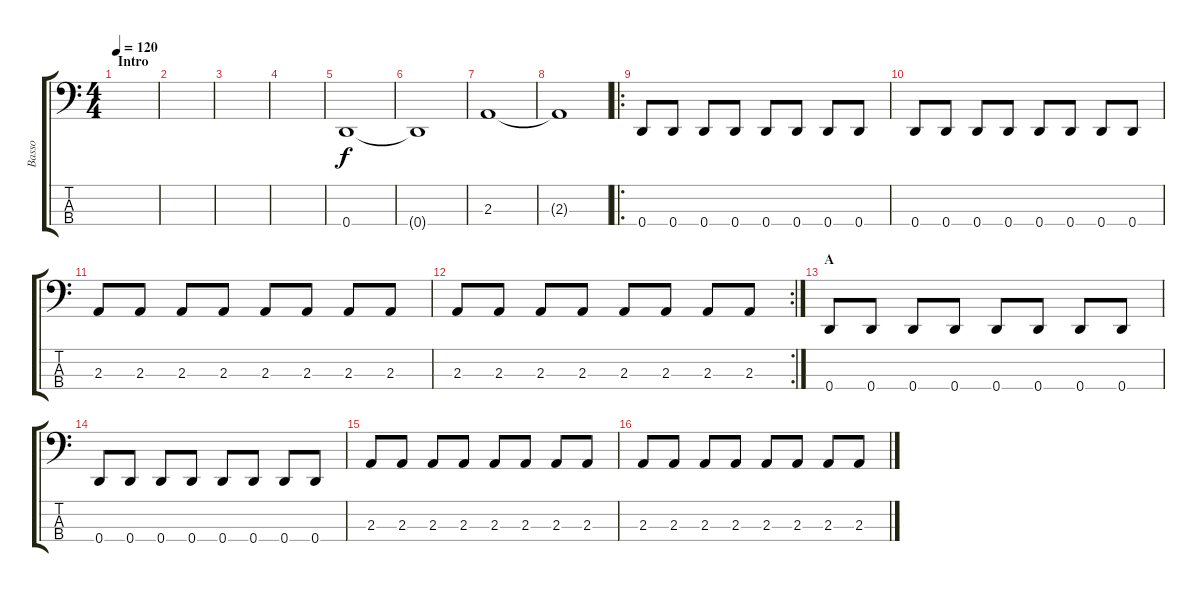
\track ("Basso" "Basso") {instrument electricbassfinger}
\staff {score tabs}
\tuning (F2 C2 G1 D1) {hide}
\ts (4 4)
\section ("" "Intro")
\tempo 120
\clef f4
\ks c
|
|
|
|
0.4.1 |
0.4{t}.1 |
2.3.1 |
2.3{t}.1 |
\ro
0.4.8 0.4.8 0.4.8 0.4.8 0.4.8 0.4.8 0.4.8 0.4.8 |
0.4.8 0.4.8 0.4.8 0.4.8 0.4.8 0.4.8 0.4.8 0.4.8 |
2.3.8 2.3.8 2.3.8 2.3.8 2.3.8 2.3.8 2.3.8 2.3.8 |
\rc 2
2.3.8 2.3.8 2.3.8 2.3.8 2.3.8 2.3.8 2.3.8 2.3.8 |
\section ("" "A")
0.4.8 0.4.8 0.4.8 0.4.8 0.4.8 0.4.8 0.4.8 0.4.8 |
0.4.8 0.4.8 0.4.8 0.4.8 0.4.8 0.4.8 0.4.8 0.4.8 |
2.3.8 2.3.8 2.3.8 2.3.8 2.3.8 2.3.8 2.3.8 2.3.8 |
2.3.8 2.3.8 2.3.8 2.3.8 2.3.8 2.3.8 2.3.8 2.3.8
